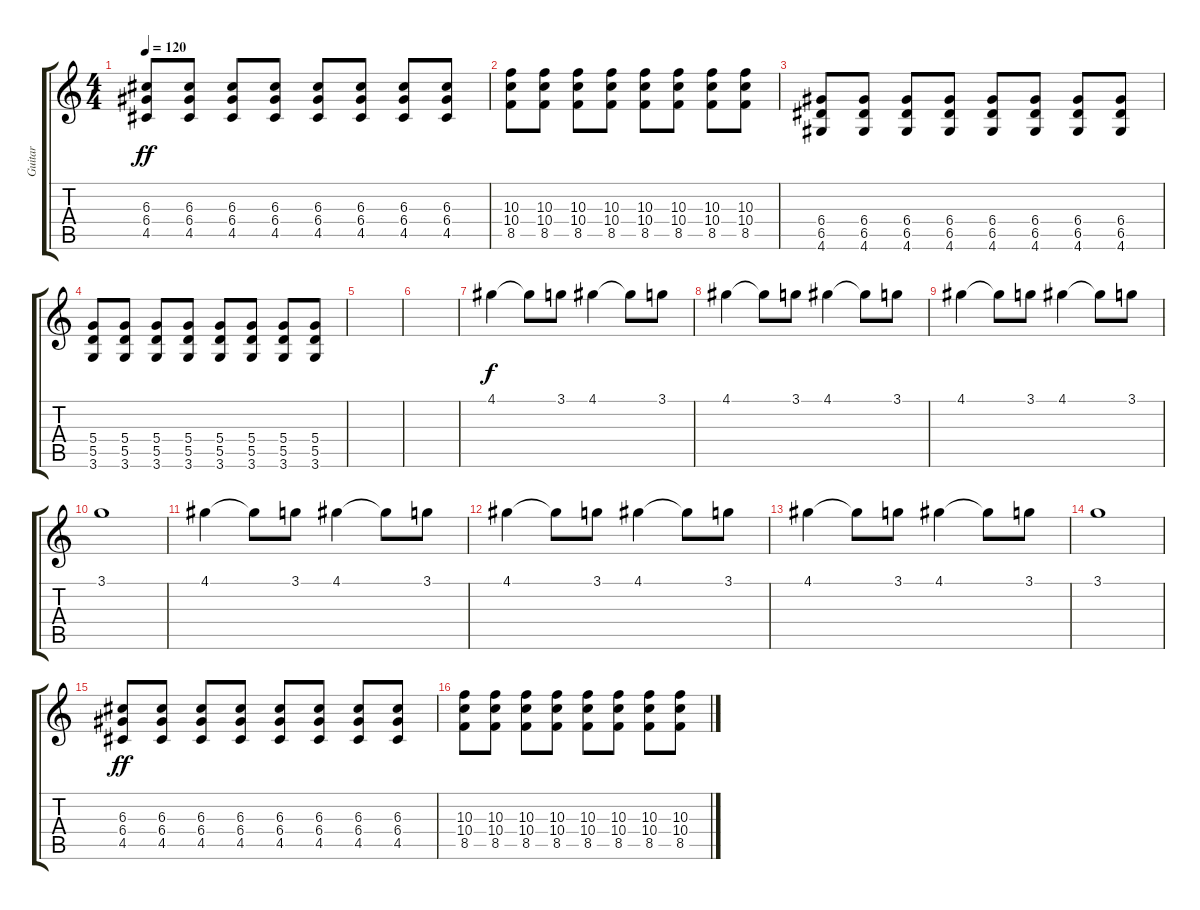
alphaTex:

\track ("Guitar" "Guitar") {instrument distortionguitar}
\staff {score tabs}
\tuning (E4 B3 G3 D3 A2 E2) {hide}
\ts (4 4)
\tempo 120
\clef g2
\ks c
(6.3 6.4 4.5).8{dy ff} (6.3 6.4 4.5).8 (6.3 6.4 4.5).8 (6.3 6.4 4.5).8 (6.3 6.4 4.5).8 (6.3 6.4 4.5).8 (6.3 6.4 4.5).8 (6.3 6.4 4.5).8 |
(10.3 10.4 8.5).8 (10.3 10.4 8.5).8 (10.3 10.4 8.5).8 (10.3 10.4 8.5).8 (10.3 10.4 8.5).8 (10.3 10.4 8.5).8 (10.3 10.4 8.5).8 (10.3 10.4 8.5).8 |
(6.4 6.5 4.6).8 (6.4 6.5 4.6).8 (6.4 6.5 4.6).8 (6.4 6.5 4.6).8 (6.4 6.5 4.6).8 (6.4 6.5 4.6).8 (6.4 6.5 4.6).8 (6.4 6.5 4.6).8 |
(5.4 5.5 3.6).8 (5.4 5.5 3.6).8 (5.4 5.5 3.6).8 (5.4 5.5 3.6).8 (5.4 5.5 3.6).8 (5.4 5.5 3.6).8 (5.4 5.5 3.6).8 (5.4 5.5 3.6).8 |
|
|
4.1.4{dy f} 4.1{t}.8 3.1.8 4.1.4 4.1{t}.8 3.1.8 |
4.1.4 4.1{t}.8 3.1.8 4.1.4 4.1{t}.8 3.1.8 |
4.1.4 4.1{t}.8 3.1.8 4.1.4 4.1{t}.8 3.1.8 |
3.1.1 |
4.1.4 4.1{t}.8 3.1.8 4.1.4 4.1{t}.8 3.1.8 |
4.1.4 4.1{t}.8 3.1.8 4.1.4 4.1{t}.8 3.1.8 |
4.1.4 4.1{t}.8 3.1.8 4.1.4 4.1{t}.8 3.1.8 |
3.1.1 |
(6.3 6.4 4.5).8{dy ff} (6.3 6.4 4.5).8 (6.3 6.4 4.5).8 (6.3 6.4 4.5).8 (6.3 6.4 4.5).8 (6.3 6.4 4.5).8 (6.3 6.4 4.5).8 (6.3 6.4 4.5).8 |
(10.3 10.4 8.5).8 (10.3 10.4 8.5).8 (10.3 10.4 8.5).8 (10.3 10.4 8.5).8 (10.3 10.4 8.5).8 (10.3 10.4 8.5).8 (10.3 10.4 8.5).8 (10.3 10.4 8.5).8
